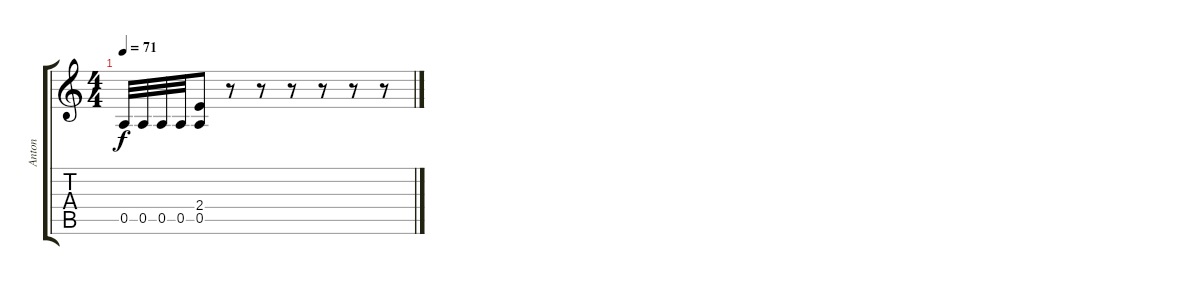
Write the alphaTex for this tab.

\track ("Anton" "Anton") {instrument acousticguitarsteel}
\staff {score tabs}
\tuning (E4 B3 G3 D3 A2 E2) {hide}
\ts (4 4)
\tempo 71
\clef g2
\ks c
0.5.32{dy f} 0.5.32 0.5.32 0.5.32 (2.4 0.5).8 r.8 r.8 r.8 r.8 r.8 r.8
